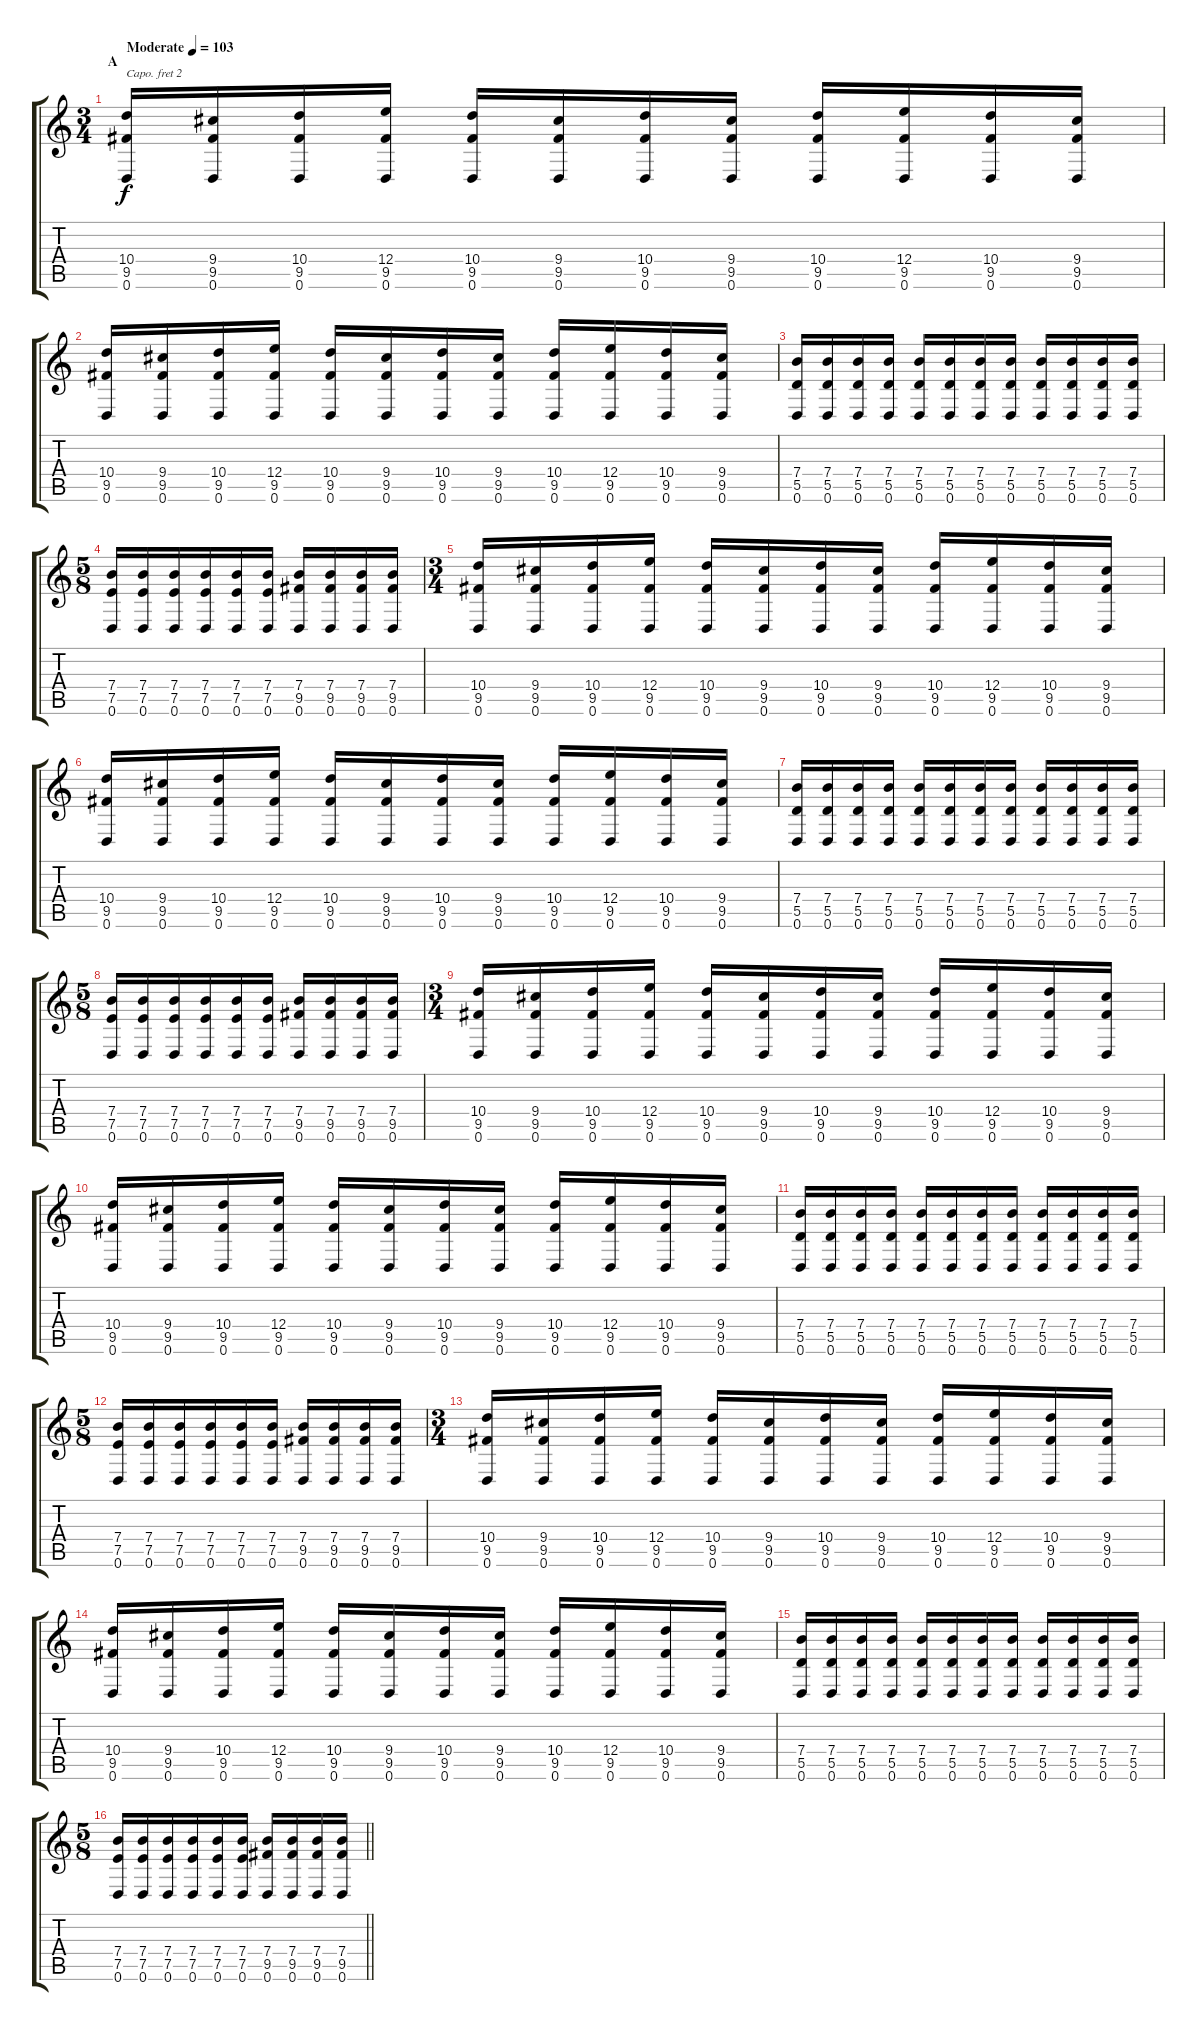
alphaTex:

\track "" {instrument overdrivenguitar}
\staff {score tabs}
\capo 2
\tuning (G4 E4 A3 D3 G2 C2) {hide}
\ts (3 4)
\section ("" "A")
\tempo (103 "Moderate")
\clef g2
\ks c
(10.4 9.5 0.6).16{dy f instrument overdrivenguitar} (9.4 9.5 0.6).16 (10.4 9.5 0.6).16 (12.4 9.5 0.6).16 (10.4 9.5 0.6).16 (9.4 9.5 0.6).16 (10.4 9.5 0.6).16 (9.4 9.5 0.6).16 (10.4 9.5 0.6).16 (12.4 9.5 0.6).16 (10.4 9.5 0.6).16 (9.4 9.5 0.6).16 |
(10.4 9.5 0.6).16 (9.4 9.5 0.6).16 (10.4 9.5 0.6).16 (12.4 9.5 0.6).16 (10.4 9.5 0.6).16 (9.4 9.5 0.6).16 (10.4 9.5 0.6).16 (9.4 9.5 0.6).16 (10.4 9.5 0.6).16 (12.4 9.5 0.6).16 (10.4 9.5 0.6).16 (9.4 9.5 0.6).16 |
(7.4 5.5 0.6).16 (7.4 5.5 0.6).16 (7.4 5.5 0.6).16 (7.4 5.5 0.6).16 (7.4 5.5 0.6).16 (7.4 5.5 0.6).16 (7.4 5.5 0.6).16 (7.4 5.5 0.6).16 (7.4 5.5 0.6).16 (7.4 5.5 0.6).16 (7.4 5.5 0.6).16 (7.4 5.5 0.6).16 |
\ts (5 8)
(7.4 7.5 0.6).16 (7.4 7.5 0.6).16 (7.4 7.5 0.6).16 (7.4 7.5 0.6).16 (7.4 7.5 0.6).16 (7.4 7.5 0.6).16 (7.4 9.5 0.6).16 (7.4 9.5 0.6).16 (7.4 9.5 0.6).16 (7.4 9.5 0.6).16 |
\ts (3 4)
(10.4 9.5 0.6).16 (9.4 9.5 0.6).16 (10.4 9.5 0.6).16 (12.4 9.5 0.6).16 (10.4 9.5 0.6).16 (9.4 9.5 0.6).16 (10.4 9.5 0.6).16 (9.4 9.5 0.6).16 (10.4 9.5 0.6).16 (12.4 9.5 0.6).16 (10.4 9.5 0.6).16 (9.4 9.5 0.6).16 |
(10.4 9.5 0.6).16 (9.4 9.5 0.6).16 (10.4 9.5 0.6).16 (12.4 9.5 0.6).16 (10.4 9.5 0.6).16 (9.4 9.5 0.6).16 (10.4 9.5 0.6).16 (9.4 9.5 0.6).16 (10.4 9.5 0.6).16 (12.4 9.5 0.6).16 (10.4 9.5 0.6).16 (9.4 9.5 0.6).16 |
(7.4 5.5 0.6).16 (7.4 5.5 0.6).16 (7.4 5.5 0.6).16 (7.4 5.5 0.6).16 (7.4 5.5 0.6).16 (7.4 5.5 0.6).16 (7.4 5.5 0.6).16 (7.4 5.5 0.6).16 (7.4 5.5 0.6).16 (7.4 5.5 0.6).16 (7.4 5.5 0.6).16 (7.4 5.5 0.6).16 |
\ts (5 8)
(7.4 7.5 0.6).16 (7.4 7.5 0.6).16 (7.4 7.5 0.6).16 (7.4 7.5 0.6).16 (7.4 7.5 0.6).16 (7.4 7.5 0.6).16 (7.4 9.5 0.6).16 (7.4 9.5 0.6).16 (7.4 9.5 0.6).16 (7.4 9.5 0.6).16 |
\ts (3 4)
(10.4 9.5 0.6).16 (9.4 9.5 0.6).16 (10.4 9.5 0.6).16 (12.4 9.5 0.6).16 (10.4 9.5 0.6).16 (9.4 9.5 0.6).16 (10.4 9.5 0.6).16 (9.4 9.5 0.6).16 (10.4 9.5 0.6).16 (12.4 9.5 0.6).16 (10.4 9.5 0.6).16 (9.4 9.5 0.6).16 |
(10.4 9.5 0.6).16 (9.4 9.5 0.6).16 (10.4 9.5 0.6).16 (12.4 9.5 0.6).16 (10.4 9.5 0.6).16 (9.4 9.5 0.6).16 (10.4 9.5 0.6).16 (9.4 9.5 0.6).16 (10.4 9.5 0.6).16 (12.4 9.5 0.6).16 (10.4 9.5 0.6).16 (9.4 9.5 0.6).16 |
(7.4 5.5 0.6).16 (7.4 5.5 0.6).16 (7.4 5.5 0.6).16 (7.4 5.5 0.6).16 (7.4 5.5 0.6).16 (7.4 5.5 0.6).16 (7.4 5.5 0.6).16 (7.4 5.5 0.6).16 (7.4 5.5 0.6).16 (7.4 5.5 0.6).16 (7.4 5.5 0.6).16 (7.4 5.5 0.6).16 |
\ts (5 8)
(7.4 7.5 0.6).16 (7.4 7.5 0.6).16 (7.4 7.5 0.6).16 (7.4 7.5 0.6).16 (7.4 7.5 0.6).16 (7.4 7.5 0.6).16 (7.4 9.5 0.6).16 (7.4 9.5 0.6).16 (7.4 9.5 0.6).16 (7.4 9.5 0.6).16 |
\ts (3 4)
(10.4 9.5 0.6).16 (9.4 9.5 0.6).16 (10.4 9.5 0.6).16 (12.4 9.5 0.6).16 (10.4 9.5 0.6).16 (9.4 9.5 0.6).16 (10.4 9.5 0.6).16 (9.4 9.5 0.6).16 (10.4 9.5 0.6).16 (12.4 9.5 0.6).16 (10.4 9.5 0.6).16 (9.4 9.5 0.6).16 |
(10.4 9.5 0.6).16 (9.4 9.5 0.6).16 (10.4 9.5 0.6).16 (12.4 9.5 0.6).16 (10.4 9.5 0.6).16 (9.4 9.5 0.6).16 (10.4 9.5 0.6).16 (9.4 9.5 0.6).16 (10.4 9.5 0.6).16 (12.4 9.5 0.6).16 (10.4 9.5 0.6).16 (9.4 9.5 0.6).16 |
(7.4 5.5 0.6).16 (7.4 5.5 0.6).16 (7.4 5.5 0.6).16 (7.4 5.5 0.6).16 (7.4 5.5 0.6).16 (7.4 5.5 0.6).16 (7.4 5.5 0.6).16 (7.4 5.5 0.6).16 (7.4 5.5 0.6).16 (7.4 5.5 0.6).16 (7.4 5.5 0.6).16 (7.4 5.5 0.6).16 |
\ts (5 8)
\barLineRight lightlight
(7.4 7.5 0.6).16 (7.4 7.5 0.6).16 (7.4 7.5 0.6).16 (7.4 7.5 0.6).16 (7.4 7.5 0.6).16 (7.4 7.5 0.6).16 (7.4 9.5 0.6).16 (7.4 9.5 0.6).16 (7.4 9.5 0.6).16 (7.4 9.5 0.6).16
